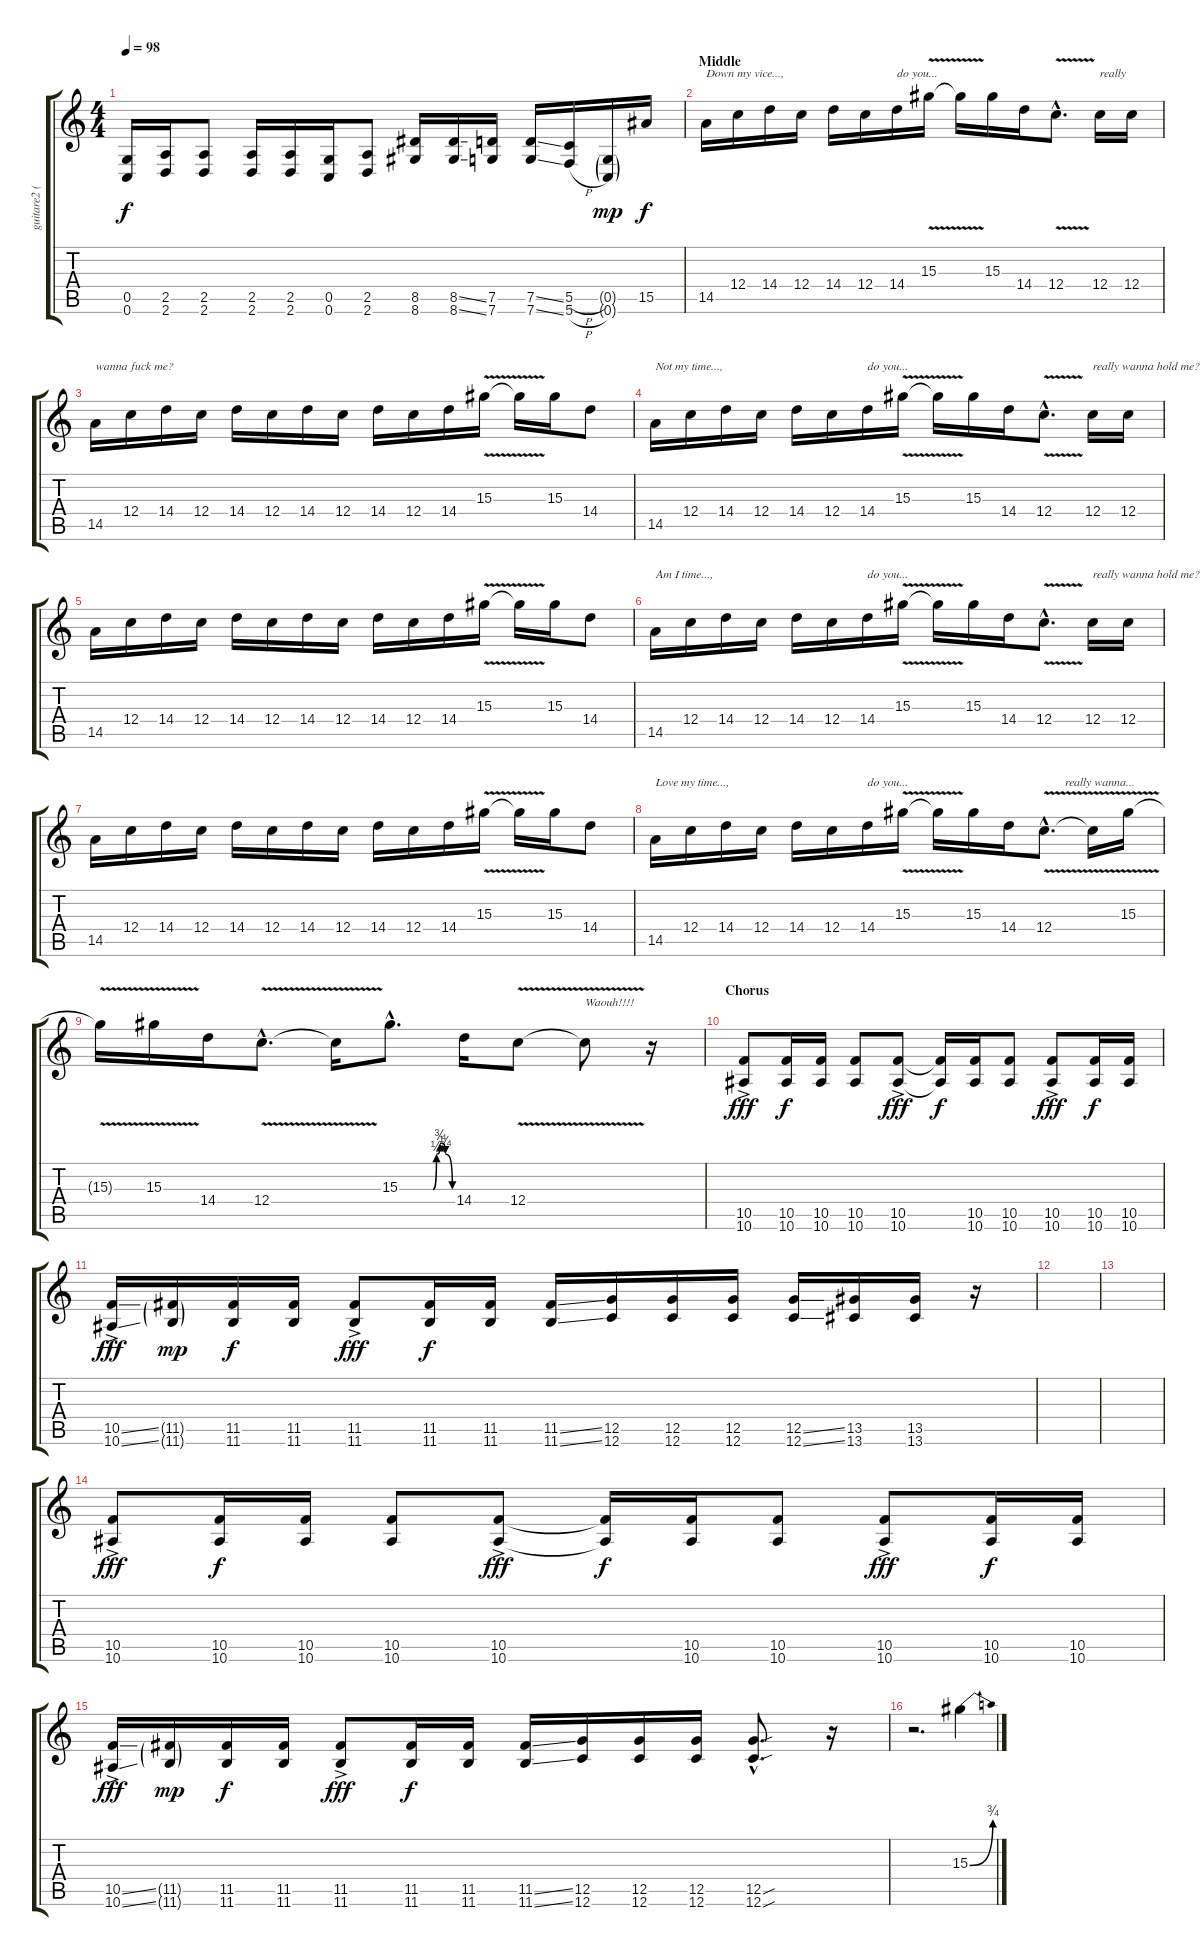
\track ("guitare2 (?)" "guitare2 (") {instrument distortionguitar}
\staff {score tabs}
\tuning (D4 A3 F3 C3 G2 C2) {hide}
\ts (4 4)
\tempo 98
\clef g2
\ks c
(0.5 0.6).16{dy f} (2.5 2.6).16 (2.5 2.6).8 (2.5 2.6).16 (2.5 2.6).16 (0.5 0.6).16 (2.5 2.6).8 (8.5 8.6).16 (8.5{ss} 8.6{ss}).16 (7.5 7.6).16 (7.5{ss} 7.6{ss}).16 (5.5{h} 5.6{h}).16 (0.5{g} 0.6{g}).16{dy mp} 15.5.16{dy f volume 15} |
\section ("" "Middle")
14.5.16{txt "Down my vice...,"} 12.4.16 14.4.16 12.4.16 14.4.16 12.4.16 14.4.16{txt "do you..."} 15.3{v}.16 15.3{t}.16 15.3.16 14.4.16 12.4{v hac}.8{d} 12.4.16{txt "really"} 12.4.16 |
14.5.16{txt "wanna fuck me?"} 12.4.16 14.4.16 12.4.16 14.4.16 12.4.16 14.4.16 12.4.16 14.4.16 12.4.16 14.4.16 15.3{v}.16 15.3{t}.16 15.3.16 14.4.8 |
14.5.16{txt "Not my time...,"} 12.4.16 14.4.16 12.4.16 14.4.16 12.4.16 14.4.16{txt "do you... "} 15.3{v}.16 15.3{t}.16 15.3.16 14.4.16 12.4{v hac}.8{d} 12.4.16{txt "really wanna hold me?"} 12.4.16 |
14.5.16 12.4.16 14.4.16 12.4.16 14.4.16 12.4.16 14.4.16 12.4.16 14.4.16 12.4.16 14.4.16 15.3{v}.16 15.3{t}.16 15.3.16 14.4.8 |
14.5.16{txt "Am I time...,"} 12.4.16 14.4.16 12.4.16 14.4.16 12.4.16 14.4.16{txt "do you..."} 15.3{v}.16 15.3{t}.16 15.3.16 14.4.16 12.4{v hac}.8{d} 12.4.16{txt "really wanna hold me?"} 12.4.16 |
14.5.16 12.4.16 14.4.16 12.4.16 14.4.16 12.4.16 14.4.16 12.4.16 14.4.16 12.4.16 14.4.16 15.3{v}.16 15.3{t}.16 15.3.16 14.4.8 |
14.5.16{txt "Love my time...,"} 12.4.16 14.4.16 12.4.16 14.4.16 12.4.16 14.4.16{txt "do you..."} 15.3{v}.16 15.3{t}.16 15.3.16 14.4.16 12.4{v hac}.8{d txt "       really wanna..."} 12.4{t}.16 15.3{v}.16 |
15.3{t}.16 15.3{v}.16 14.4.16 12.4{v hac}.8{d} 12.4{t}.16 15.3{be (custom 0 0 15 0 29 0 35 0 38 0 42 1 46 3 48 3 52 1 60 0) hac}.8{d} 14.4.16 12.4{v}.8 12.4{t}.8{txt "Waouh!!!!"} r.16 |
\section ("" "Chorus")
(10.5{ac} 10.6).8{dy fff volume 15} (10.5 10.6).16{dy f} (10.5 10.6).16 (10.5 10.6).8 (10.5{ac} 10.6).8{dy fff} (10.5{t} 10.6{t}).16{dy f} (10.5 10.6).16 (10.5 10.6).8 (10.5{ac} 10.6).8{dy fff} (10.5 10.6).16{dy f} (10.5 10.6).16 |
(10.5{ss ac} 10.6{ss}).16{dy fff} (11.5{g} 11.6{g}).16{dy mp} (11.5 11.6).16{dy f} (11.5 11.6).16 (11.5{ac} 11.6).8{dy fff} (11.5 11.6).16{dy f} (11.5 11.6).16 (11.5{ss} 11.6{ss}).16 (12.5 12.6).16 (12.5 12.6).16 (12.5 12.6).16 (12.5{ss} 12.6{ss}).16 (13.5 13.6).16 (13.5 13.6).16 r.16 |
|
|
(10.5{ac} 10.6).8{dy fff} (10.5 10.6).16{dy f} (10.5 10.6).16 (10.5 10.6).8 (10.5{ac} 10.6).8{dy fff} (10.5{t} 10.6{t}).16{dy f} (10.5 10.6).16 (10.5 10.6).8 (10.5{ac} 10.6).8{dy fff} (10.5 10.6).16{dy f} (10.5 10.6).16 |
(10.5{ss ac} 10.6{ss}).16{dy fff} (11.5{g} 11.6{g}).16{dy mp} (11.5 11.6).16{dy f} (11.5 11.6).16 (11.5{ac} 11.6).8{dy fff} (11.5 11.6).16{dy f} (11.5 11.6).16 (11.5{ss} 11.6{ss}).16 (12.5 12.6).16 (12.5 12.6).16 (12.5 12.6).16 (12.5{sou hac} 12.6{sou hac}).8{d} r.16 |
r.2{d} 15.3{be (bend 0 0 60 3)}.4
